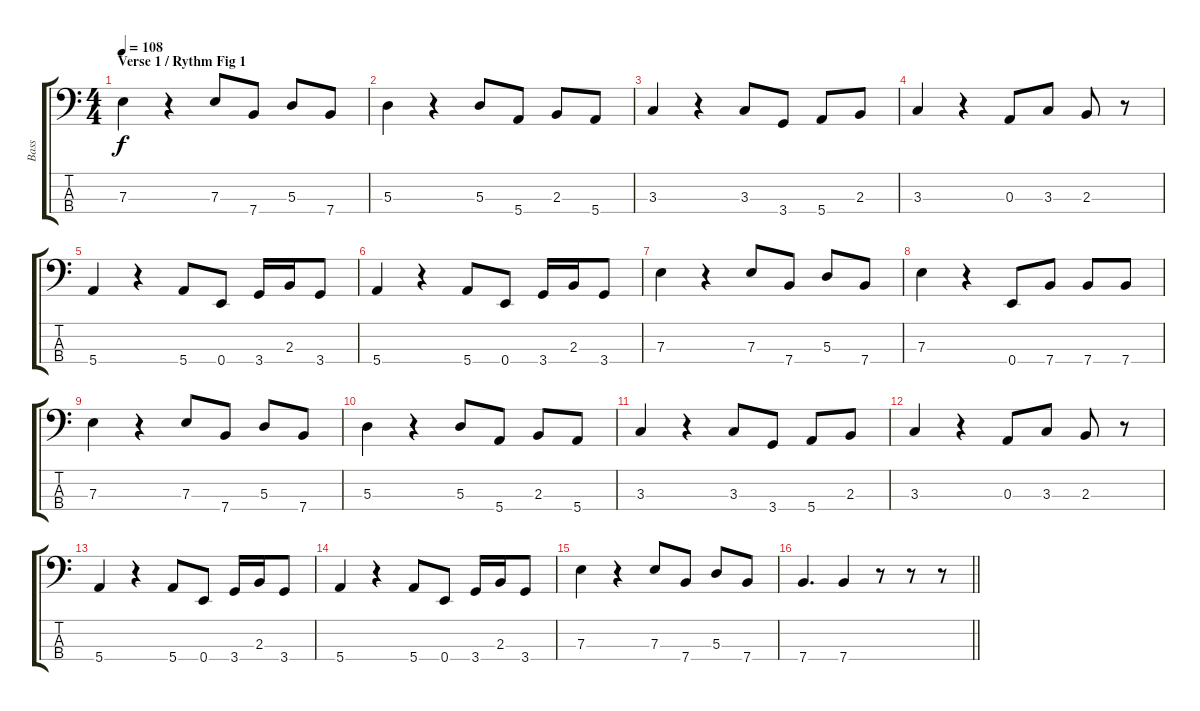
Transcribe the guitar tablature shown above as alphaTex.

\track ("Bass" "Bass") {instrument electricbassfinger}
\staff {score tabs}
\tuning (G2 D2 A1 E1) {hide}
\ts (4 4)
\section ("" "Verse 1 / Rythm Fig 1")
\tempo 108
\clef f4
\ks c
7.3.4{dy f} r.4 7.3.8 7.4.8 5.3.8 7.4.8 |
5.3.4 r.4 5.3.8 5.4.8 2.3.8 5.4.8 |
3.3.4 r.4 3.3.8 3.4.8 5.4.8 2.3.8 |
3.3.4 r.4 0.3.8 3.3.8 2.3.8 r.8 |
5.4.4 r.4 5.4.8 0.4.8 3.4.16 2.3.16 3.4.8 |
5.4.4 r.4 5.4.8 0.4.8 3.4.16 2.3.16 3.4.8 |
7.3.4 r.4 7.3.8 7.4.8 5.3.8 7.4.8 |
7.3.4 r.4 0.4.8 7.4.8 7.4.8 7.4.8 |
7.3.4 r.4 7.3.8 7.4.8 5.3.8 7.4.8 |
5.3.4 r.4 5.3.8 5.4.8 2.3.8 5.4.8 |
3.3.4 r.4 3.3.8 3.4.8 5.4.8 2.3.8 |
3.3.4 r.4 0.3.8 3.3.8 2.3.8 r.8 |
5.4.4 r.4 5.4.8 0.4.8 3.4.16 2.3.16 3.4.8 |
5.4.4 r.4 5.4.8 0.4.8 3.4.16 2.3.16 3.4.8 |
7.3.4 r.4 7.3.8 7.4.8 5.3.8 7.4.8 |
\barLineRight lightlight
7.4.4{d} 7.4.4 r.8 r.8 r.8
